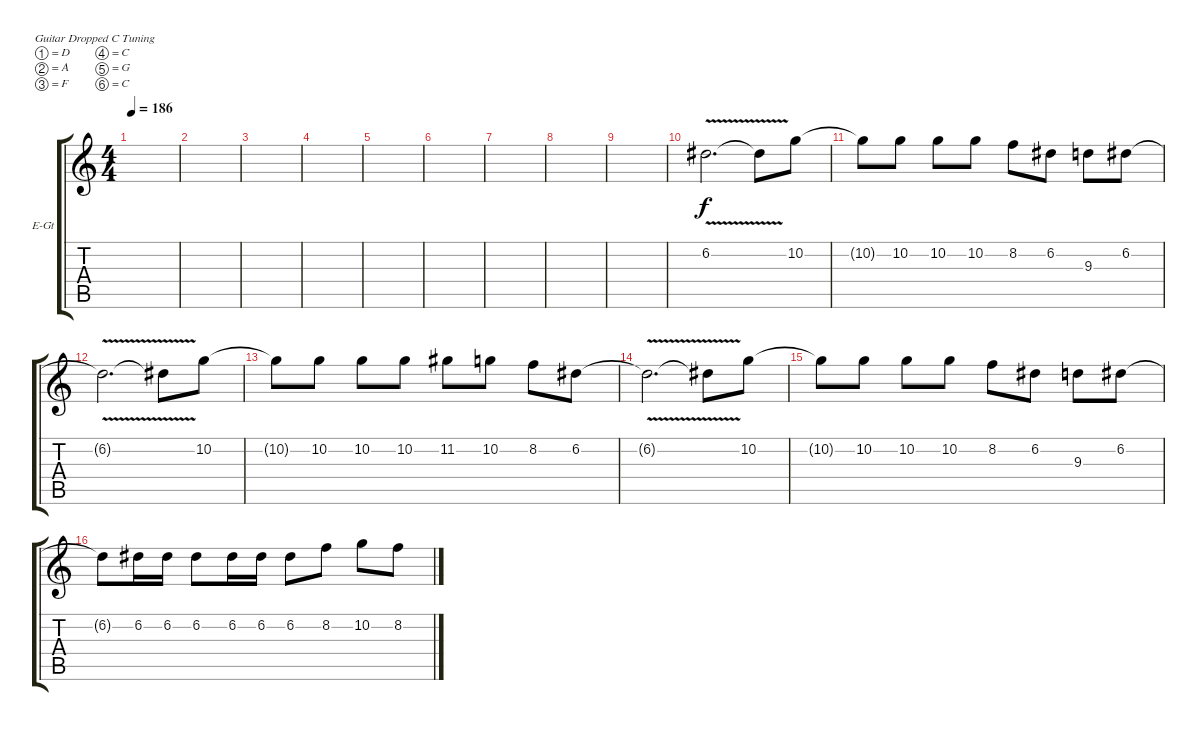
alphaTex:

\defaultSystemsLayout 4
\bracketExtendMode groupsimilarinstruments
\firstSystemTrackNameOrientation horizontal
\otherSystemsTrackNameOrientation horizontal
\track ("Electric Guitar 2" "E-Gt") {instrument distortionguitar}
\staff {score tabs}
\tuning (D4 A3 F3 C3 G2 C2)
\ts (4 4)
\tempo 186
\clef g2
\scale
0.333333
\ks c
|
\scale
0.333333 |
\scale
0.333333 |
\scale
0.333333 |
\scale
0.333333 |
\scale
0.333333 |
\scale
0.333333 |
\scale
0.333333 |
\scale
0.333333 |
\scale
0.333333 6.2{v}.2{d} 6.2{t}.8 10.2.8 |
\scale
0.333333 10.2{t}.8 10.2.8 10.2.8 10.2.8 8.2.8 6.2.8 9.3.8 6.2.8 |
\scale
0.333333 6.2{v t}.2{d} 6.2{t}.8 10.2.8 |
\scale
0.333333 10.2{t}.8 10.2.8 10.2.8 10.2.8 11.2.8 10.2.8 8.2.8 6.2.8 |
\scale
0.333333 6.2{v t}.2{d} 6.2{t}.8 10.2.8 |
\scale
0.333333 10.2{t}.8 10.2.8 10.2.8 10.2.8 8.2.8 6.2.8 9.3.8 6.2.8 |
\scale
0.333333 6.2{t}.8 6.2.16 6.2.16 6.2.8 6.2.16 6.2.16 6.2.8 8.2.8 10.2.8 8.2.8
